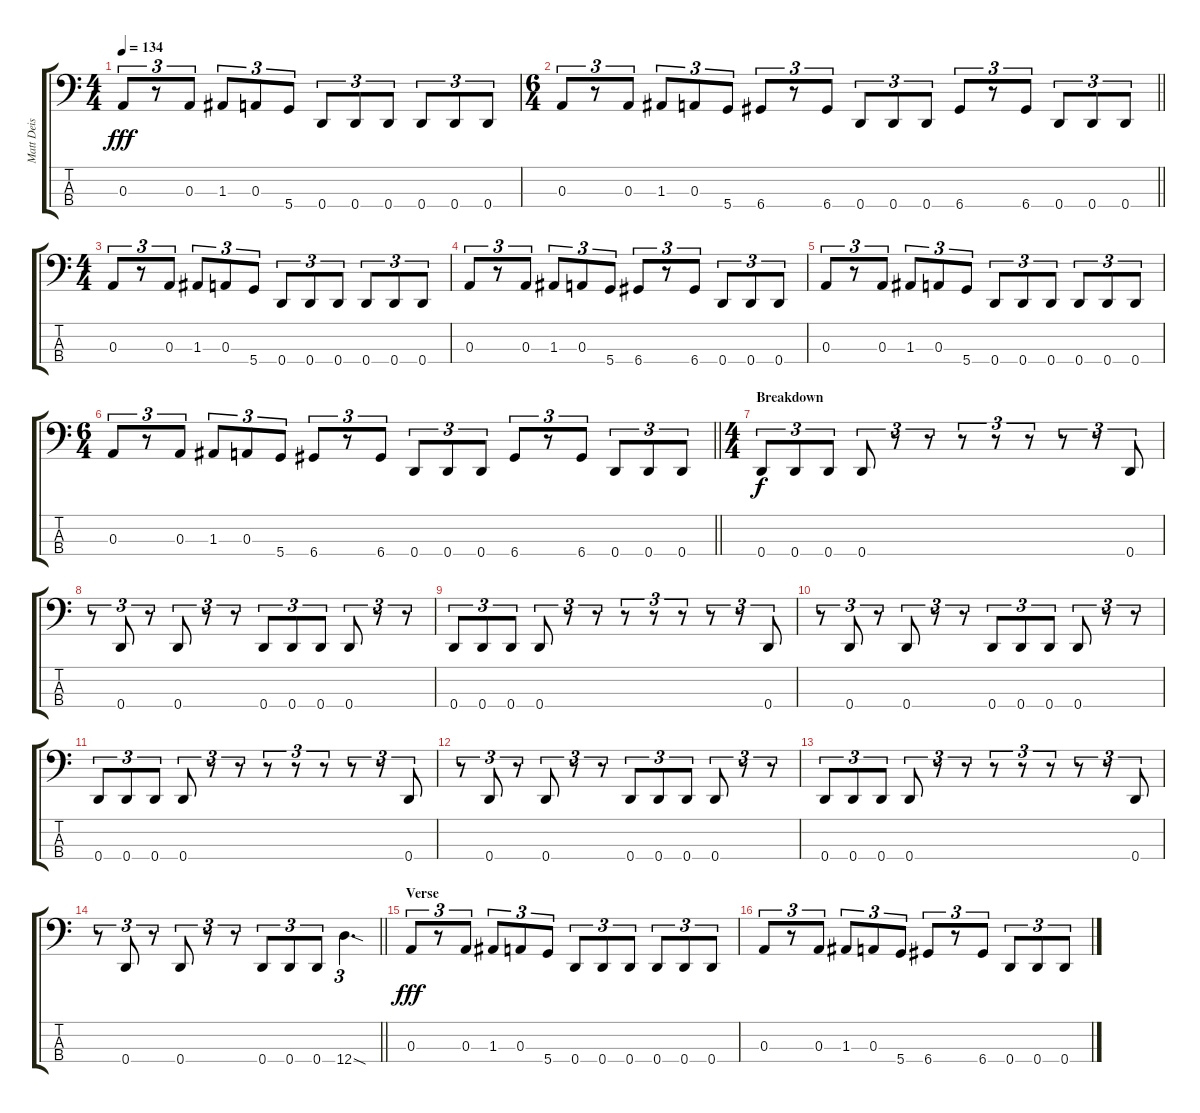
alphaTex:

\track ("Matt Deis " "Matt Deis ") {instrument electricbassfinger}
\staff {score tabs}
\tuning (G2 D2 A1 D1) {hide}
\ts (4 4)
\tempo 134
\clef f4
\ks c
0.3.8{tu (3 2) dy fff} r.8{tu (3 2)} 0.3.8{tu (3 2)} 1.3.8{tu (3 2)} 0.3.8{tu (3 2)} 5.4.8{tu (3 2)} 0.4.8{tu (3 2)} 0.4.8{tu (3 2)} 0.4.8{tu (3 2)} 0.4.8{tu (3 2)} 0.4.8{tu (3 2)} 0.4.8{tu (3 2)} |
\ts (6 4)
\barLineRight lightlight
0.3.8{tu (3 2)} r.8{tu (3 2)} 0.3.8{tu (3 2)} 1.3.8{tu (3 2)} 0.3.8{tu (3 2)} 5.4.8{tu (3 2)} 6.4.8{tu (3 2)} r.8{tu (3 2)} 6.4.8{tu (3 2)} 0.4.8{tu (3 2)} 0.4.8{tu (3 2)} 0.4.8{tu (3 2)} 6.4.8{tu (3 2)} r.8{tu (3 2)} 6.4.8{tu (3 2)} 0.4.8{tu (3 2)} 0.4.8{tu (3 2)} 0.4.8{tu (3 2)} |
\ts (4 4)
0.3.8{tu (3 2)} r.8{tu (3 2)} 0.3.8{tu (3 2)} 1.3.8{tu (3 2)} 0.3.8{tu (3 2)} 5.4.8{tu (3 2)} 0.4.8{tu (3 2)} 0.4.8{tu (3 2)} 0.4.8{tu (3 2)} 0.4.8{tu (3 2)} 0.4.8{tu (3 2)} 0.4.8{tu (3 2)} |
0.3.8{tu (3 2)} r.8{tu (3 2)} 0.3.8{tu (3 2)} 1.3.8{tu (3 2)} 0.3.8{tu (3 2)} 5.4.8{tu (3 2)} 6.4.8{tu (3 2)} r.8{tu (3 2)} 6.4.8{tu (3 2)} 0.4.8{tu (3 2)} 0.4.8{tu (3 2)} 0.4.8{tu (3 2)} |
0.3.8{tu (3 2)} r.8{tu (3 2)} 0.3.8{tu (3 2)} 1.3.8{tu (3 2)} 0.3.8{tu (3 2)} 5.4.8{tu (3 2)} 0.4.8{tu (3 2)} 0.4.8{tu (3 2)} 0.4.8{tu (3 2)} 0.4.8{tu (3 2)} 0.4.8{tu (3 2)} 0.4.8{tu (3 2)} |
\ts (6 4)
\barLineRight lightlight
0.3.8{tu (3 2)} r.8{tu (3 2)} 0.3.8{tu (3 2)} 1.3.8{tu (3 2)} 0.3.8{tu (3 2)} 5.4.8{tu (3 2)} 6.4.8{tu (3 2)} r.8{tu (3 2)} 6.4.8{tu (3 2)} 0.4.8{tu (3 2)} 0.4.8{tu (3 2)} 0.4.8{tu (3 2)} 6.4.8{tu (3 2)} r.8{tu (3 2)} 6.4.8{tu (3 2)} 0.4.8{tu (3 2)} 0.4.8{tu (3 2)} 0.4.8{tu (3 2)} |
\ts (4 4)
\section ("" "Breakdown")
0.4.8{tu (3 2) dy f} 0.4.8{tu (3 2)} 0.4.8{tu (3 2)} 0.4.8{tu (3 2)} r.8{tu (3 2)} r.8{tu (3 2)} r.8{tu (3 2)} r.8{tu (3 2)} r.8{tu (3 2)} r.8{tu (3 2)} r.8{tu (3 2)} 0.4.8{tu (3 2)} |
r.8{tu (3 2)} 0.4.8{tu (3 2)} r.8{tu (3 2)} 0.4.8{tu (3 2)} r.8{tu (3 2)} r.8{tu (3 2)} 0.4.8{tu (3 2)} 0.4.8{tu (3 2)} 0.4.8{tu (3 2)} 0.4.8{tu (3 2)} r.8{tu (3 2)} r.8{tu (3 2)} |
0.4.8{tu (3 2)} 0.4.8{tu (3 2)} 0.4.8{tu (3 2)} 0.4.8{tu (3 2)} r.8{tu (3 2)} r.8{tu (3 2)} r.8{tu (3 2)} r.8{tu (3 2)} r.8{tu (3 2)} r.8{tu (3 2)} r.8{tu (3 2)} 0.4.8{tu (3 2)} |
r.8{tu (3 2)} 0.4.8{tu (3 2)} r.8{tu (3 2)} 0.4.8{tu (3 2)} r.8{tu (3 2)} r.8{tu (3 2)} 0.4.8{tu (3 2)} 0.4.8{tu (3 2)} 0.4.8{tu (3 2)} 0.4.8{tu (3 2)} r.8{tu (3 2)} r.8{tu (3 2)} |
0.4.8{tu (3 2)} 0.4.8{tu (3 2)} 0.4.8{tu (3 2)} 0.4.8{tu (3 2)} r.8{tu (3 2)} r.8{tu (3 2)} r.8{tu (3 2)} r.8{tu (3 2)} r.8{tu (3 2)} r.8{tu (3 2)} r.8{tu (3 2)} 0.4.8{tu (3 2)} |
r.8{tu (3 2)} 0.4.8{tu (3 2)} r.8{tu (3 2)} 0.4.8{tu (3 2)} r.8{tu (3 2)} r.8{tu (3 2)} 0.4.8{tu (3 2)} 0.4.8{tu (3 2)} 0.4.8{tu (3 2)} 0.4.8{tu (3 2)} r.8{tu (3 2)} r.8{tu (3 2)} |
0.4.8{tu (3 2)} 0.4.8{tu (3 2)} 0.4.8{tu (3 2)} 0.4.8{tu (3 2)} r.8{tu (3 2)} r.8{tu (3 2)} r.8{tu (3 2)} r.8{tu (3 2)} r.8{tu (3 2)} r.8{tu (3 2)} r.8{tu (3 2)} 0.4.8{tu (3 2)} |
\barLineRight lightlight
r.8{tu (3 2)} 0.4.8{tu (3 2)} r.8{tu (3 2)} 0.4.8{tu (3 2)} r.8{tu (3 2)} r.8{tu (3 2)} 0.4.8{tu (3 2)} 0.4.8{tu (3 2)} 0.4.8{tu (3 2)} 12.4{sod}.4{d tu (3 2)} |
\section ("" "Verse")
0.3.8{tu (3 2) dy fff} r.8{tu (3 2)} 0.3.8{tu (3 2)} 1.3.8{tu (3 2)} 0.3.8{tu (3 2)} 5.4.8{tu (3 2)} 0.4.8{tu (3 2)} 0.4.8{tu (3 2)} 0.4.8{tu (3 2)} 0.4.8{tu (3 2)} 0.4.8{tu (3 2)} 0.4.8{tu (3 2)} |
0.3.8{tu (3 2)} r.8{tu (3 2)} 0.3.8{tu (3 2)} 1.3.8{tu (3 2)} 0.3.8{tu (3 2)} 5.4.8{tu (3 2)} 6.4.8{tu (3 2)} r.8{tu (3 2)} 6.4.8{tu (3 2)} 0.4.8{tu (3 2)} 0.4.8{tu (3 2)} 0.4.8{tu (3 2)}
